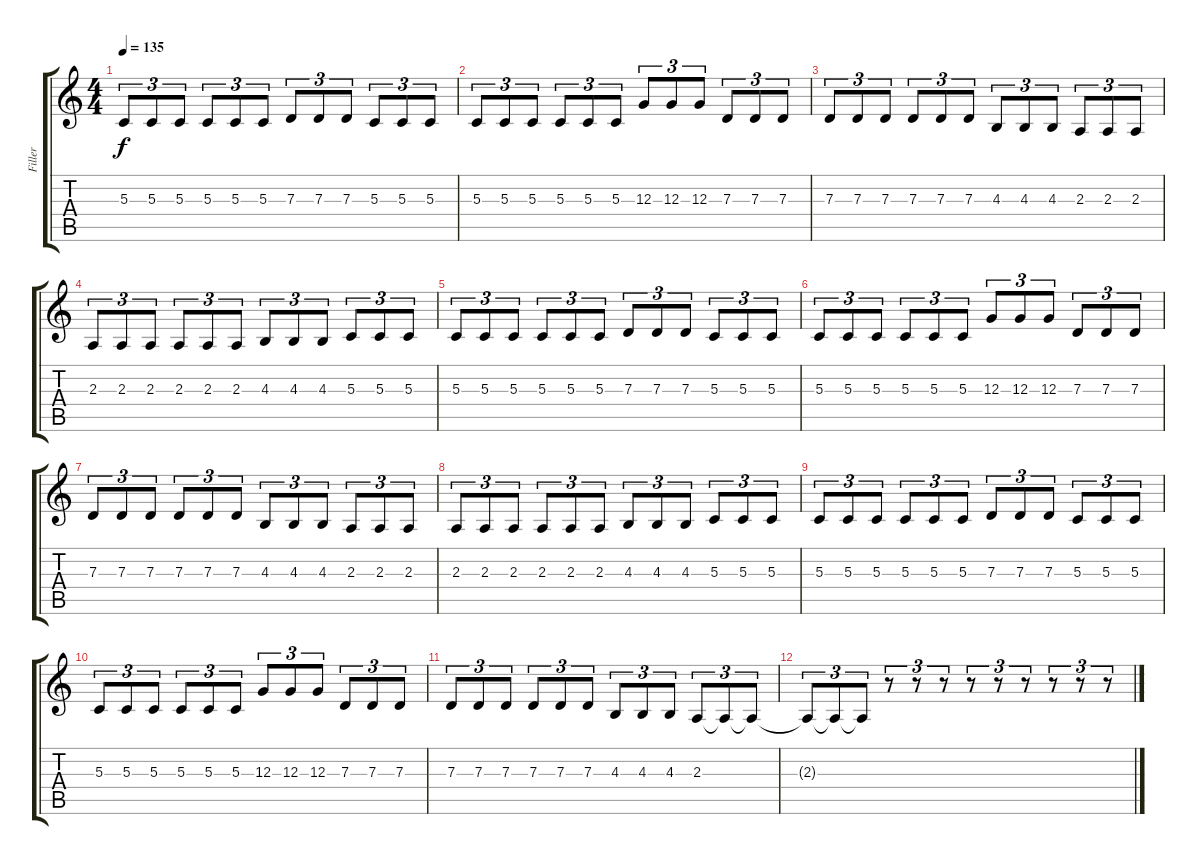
\track ("Filler" "Filler") {instrument pad6metallic}
\staff {score tabs}
\tuning (E4 B3 G3 D3 A2 E2) {hide}
\ts (4 4)
\tempo 135
\clef g2
\ks c
5.3.8{tu (3 2) dy f} 5.3.8{tu (3 2)} 5.3.8{tu (3 2)} 5.3.8{tu (3 2)} 5.3.8{tu (3 2)} 5.3.8{tu (3 2)} 7.3.8{tu (3 2)} 7.3.8{tu (3 2)} 7.3.8{tu (3 2)} 5.3.8{tu (3 2)} 5.3.8{tu (3 2)} 5.3.8{tu (3 2)} |
5.3.8{tu (3 2)} 5.3.8{tu (3 2)} 5.3.8{tu (3 2)} 5.3.8{tu (3 2)} 5.3.8{tu (3 2)} 5.3.8{tu (3 2)} 12.3.8{tu (3 2)} 12.3.8{tu (3 2)} 12.3.8{tu (3 2)} 7.3.8{tu (3 2)} 7.3.8{tu (3 2)} 7.3.8{tu (3 2)} |
7.3.8{tu (3 2)} 7.3.8{tu (3 2)} 7.3.8{tu (3 2)} 7.3.8{tu (3 2)} 7.3.8{tu (3 2)} 7.3.8{tu (3 2)} 4.3.8{tu (3 2)} 4.3.8{tu (3 2)} 4.3.8{tu (3 2)} 2.3.8{tu (3 2)} 2.3.8{tu (3 2)} 2.3.8{tu (3 2)} |
2.3.8{tu (3 2)} 2.3.8{tu (3 2)} 2.3.8{tu (3 2)} 2.3.8{tu (3 2)} 2.3.8{tu (3 2)} 2.3.8{tu (3 2)} 4.3.8{tu (3 2)} 4.3.8{tu (3 2)} 4.3.8{tu (3 2)} 5.3.8{tu (3 2)} 5.3.8{tu (3 2)} 5.3.8{tu (3 2)} |
5.3.8{tu (3 2)} 5.3.8{tu (3 2)} 5.3.8{tu (3 2)} 5.3.8{tu (3 2)} 5.3.8{tu (3 2)} 5.3.8{tu (3 2)} 7.3.8{tu (3 2)} 7.3.8{tu (3 2)} 7.3.8{tu (3 2)} 5.3.8{tu (3 2)} 5.3.8{tu (3 2)} 5.3.8{tu (3 2)} |
5.3.8{tu (3 2)} 5.3.8{tu (3 2)} 5.3.8{tu (3 2)} 5.3.8{tu (3 2)} 5.3.8{tu (3 2)} 5.3.8{tu (3 2)} 12.3.8{tu (3 2)} 12.3.8{tu (3 2)} 12.3.8{tu (3 2)} 7.3.8{tu (3 2)} 7.3.8{tu (3 2)} 7.3.8{tu (3 2)} |
7.3.8{tu (3 2)} 7.3.8{tu (3 2)} 7.3.8{tu (3 2)} 7.3.8{tu (3 2)} 7.3.8{tu (3 2)} 7.3.8{tu (3 2)} 4.3.8{tu (3 2)} 4.3.8{tu (3 2)} 4.3.8{tu (3 2)} 2.3.8{tu (3 2)} 2.3.8{tu (3 2)} 2.3.8{tu (3 2)} |
2.3.8{tu (3 2)} 2.3.8{tu (3 2)} 2.3.8{tu (3 2)} 2.3.8{tu (3 2)} 2.3.8{tu (3 2)} 2.3.8{tu (3 2)} 4.3.8{tu (3 2)} 4.3.8{tu (3 2)} 4.3.8{tu (3 2)} 5.3.8{tu (3 2)} 5.3.8{tu (3 2)} 5.3.8{tu (3 2)} |
5.3.8{tu (3 2)} 5.3.8{tu (3 2)} 5.3.8{tu (3 2)} 5.3.8{tu (3 2)} 5.3.8{tu (3 2)} 5.3.8{tu (3 2)} 7.3.8{tu (3 2)} 7.3.8{tu (3 2)} 7.3.8{tu (3 2)} 5.3.8{tu (3 2)} 5.3.8{tu (3 2)} 5.3.8{tu (3 2)} |
5.3.8{tu (3 2)} 5.3.8{tu (3 2)} 5.3.8{tu (3 2)} 5.3.8{tu (3 2)} 5.3.8{tu (3 2)} 5.3.8{tu (3 2)} 12.3.8{tu (3 2)} 12.3.8{tu (3 2)} 12.3.8{tu (3 2)} 7.3.8{tu (3 2)} 7.3.8{tu (3 2)} 7.3.8{tu (3 2)} |
7.3.8{tu (3 2)} 7.3.8{tu (3 2)} 7.3.8{tu (3 2)} 7.3.8{tu (3 2)} 7.3.8{tu (3 2)} 7.3.8{tu (3 2)} 4.3.8{tu (3 2)} 4.3.8{tu (3 2)} 4.3.8{tu (3 2)} 2.3.8{tu (3 2)} 2.3{t}.8{tu (3 2)} 2.3{t}.8{tu (3 2)} |
2.3{t}.8{tu (3 2)} 2.3{t}.8{tu (3 2)} 2.3{t}.8{tu (3 2)} r.8{tu (3 2)} r.8{tu (3 2)} r.8{tu (3 2)} r.8{tu (3 2)} r.8{tu (3 2)} r.8{tu (3 2)} r.8{tu (3 2)} r.8{tu (3 2)} r.8{tu (3 2)}
